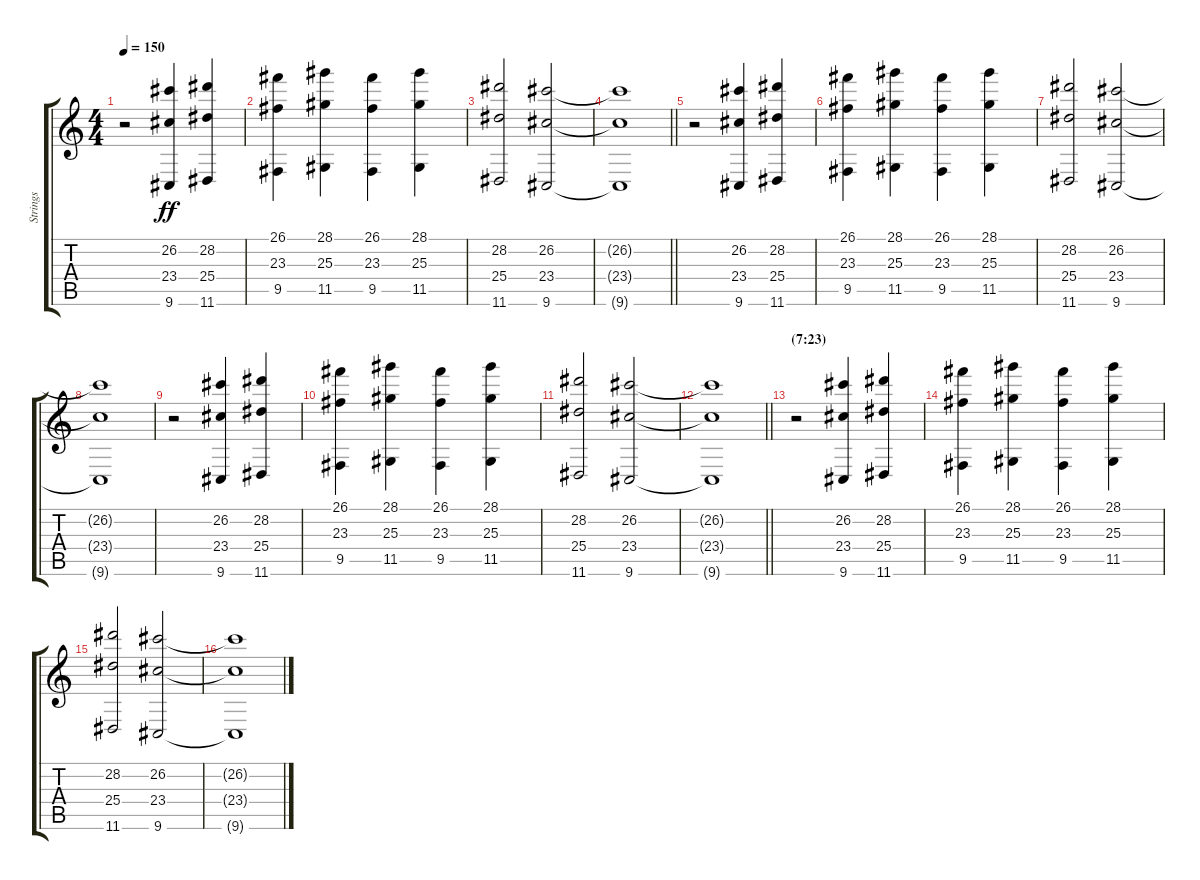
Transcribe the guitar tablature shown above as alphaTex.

\track ("Strings" "Strings") {instrument stringensemble1}
\staff {score tabs}
\tuning (E4 B3 G3 D3 A2 E2) {hide}
\ts (4 4)
\tempo 150
\clef g2
\ks c
r.2{dy f} (26.2 23.4 9.6).4{dy ff} (28.2 25.4 11.6).4 |
(26.1 23.3 9.5).4 (28.1 25.3 11.5).4 (26.1 23.3 9.5).4 (28.1 25.3 11.5).4 |
(28.2 25.4 11.6).2 (26.2 23.4 9.6).2 |
\barLineRight lightlight
(26.2{t} 23.4{t} 9.6{t}).1 |
r.2 (26.2 23.4 9.6).4 (28.2 25.4 11.6).4 |
(26.1 23.3 9.5).4 (28.1 25.3 11.5).4 (26.1 23.3 9.5).4 (28.1 25.3 11.5).4 |
(28.2 25.4 11.6).2 (26.2 23.4 9.6).2 |
(26.2{t} 23.4{t} 9.6{t}).1 |
r.2 (26.2 23.4 9.6).4 (28.2 25.4 11.6).4 |
(26.1 23.3 9.5).4 (28.1 25.3 11.5).4 (26.1 23.3 9.5).4 (28.1 25.3 11.5).4 |
(28.2 25.4 11.6).2 (26.2 23.4 9.6).2 |
\barLineRight lightlight
(26.2{t} 23.4{t} 9.6{t}).1 |
\section ("" "(7:23)")
r.2 (26.2 23.4 9.6).4 (28.2 25.4 11.6).4 |
(26.1 23.3 9.5).4 (28.1 25.3 11.5).4 (26.1 23.3 9.5).4 (28.1 25.3 11.5).4 |
(28.2 25.4 11.6).2 (26.2 23.4 9.6).2 |
(26.2{t} 23.4{t} 9.6{t}).1
